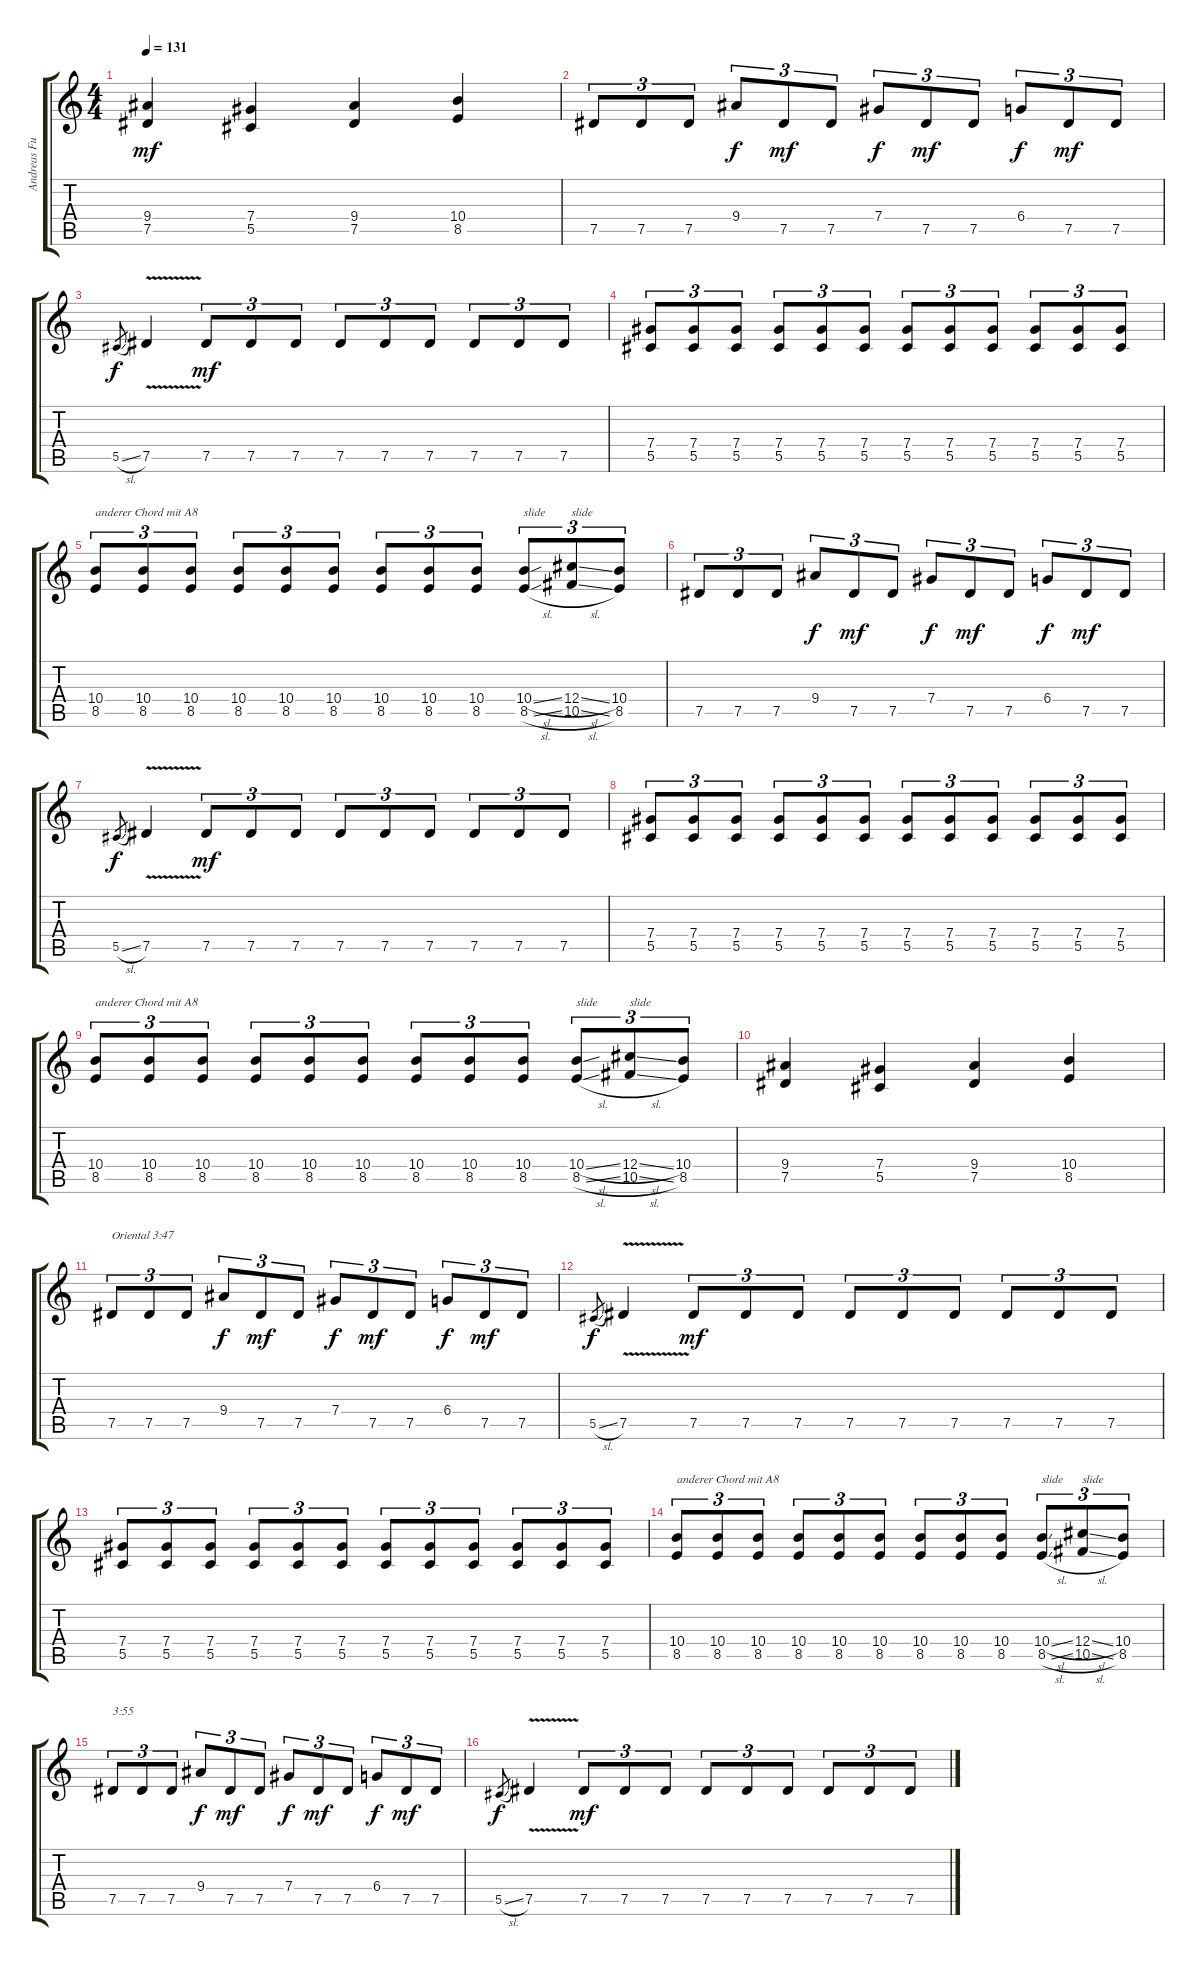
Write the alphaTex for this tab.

\track ("Andreas Fullmestad (D# Tuning)" "Andreas Fu") {instrument distortionguitar}
\staff {score tabs}
\tuning (Eb4 Bb3 Gb3 Db3 Ab2 Eb2) {hide}
\ts (4 4)
\tempo 131
\clef g2
\ks c
(9.4 7.5).4{dy mf} (7.4 5.5).4 (9.4 7.5).4 (10.4 8.5).4 |
7.5.8{tu (3 2) instrument overdrivenguitar} 7.5.8{tu (3 2)} 7.5.8{tu (3 2)} 9.4.8{tu (3 2) dy f} 7.5.8{tu (3 2) dy mf} 7.5.8{tu (3 2)} 7.4.8{tu (3 2) dy f} 7.5.8{tu (3 2) dy mf} 7.5.8{tu (3 2)} 6.4.8{tu (3 2) dy f} 7.5.8{tu (3 2) dy mf} 7.5.8{tu (3 2)} |
5.5{sl}.8{gr dy f} 7.5{v}.4 7.5.8{tu (3 2) dy mf} 7.5.8{tu (3 2)} 7.5.8{tu (3 2)} 7.5.8{tu (3 2)} 7.5.8{tu (3 2)} 7.5.8{tu (3 2)} 7.5.8{tu (3 2)} 7.5.8{tu (3 2)} 7.5.8{tu (3 2)} |
(7.4 5.5).8{tu (3 2) instrument distortionguitar} (7.4 5.5).8{tu (3 2)} (7.4 5.5).8{tu (3 2)} (7.4 5.5).8{tu (3 2)} (7.4 5.5).8{tu (3 2)} (7.4 5.5).8{tu (3 2)} (7.4 5.5).8{tu (3 2)} (7.4 5.5).8{tu (3 2)} (7.4 5.5).8{tu (3 2)} (7.4 5.5).8{tu (3 2)} (7.4 5.5).8{tu (3 2)} (7.4 5.5).8{tu (3 2)} |
(10.4 8.5).8{tu (3 2) txt "anderer Chord mit A8"} (10.4 8.5).8{tu (3 2)} (10.4 8.5).8{tu (3 2)} (10.4 8.5).8{tu (3 2)} (10.4 8.5).8{tu (3 2)} (10.4 8.5).8{tu (3 2)} (10.4 8.5).8{tu (3 2)} (10.4 8.5).8{tu (3 2)} (10.4 8.5).8{tu (3 2)} (10.4{sl} 8.5{sl}).8{tu (3 2) txt "slide"} (12.4{sl} 10.5{sl}).8{tu (3 2) txt "slide"} (10.4 8.5).8{tu (3 2)} |
7.5.8{tu (3 2) instrument overdrivenguitar} 7.5.8{tu (3 2)} 7.5.8{tu (3 2)} 9.4.8{tu (3 2) dy f} 7.5.8{tu (3 2) dy mf} 7.5.8{tu (3 2)} 7.4.8{tu (3 2) dy f} 7.5.8{tu (3 2) dy mf} 7.5.8{tu (3 2)} 6.4.8{tu (3 2) dy f} 7.5.8{tu (3 2) dy mf} 7.5.8{tu (3 2)} |
5.5{sl}.8{gr dy f} 7.5{v}.4 7.5.8{tu (3 2) dy mf} 7.5.8{tu (3 2)} 7.5.8{tu (3 2)} 7.5.8{tu (3 2)} 7.5.8{tu (3 2)} 7.5.8{tu (3 2)} 7.5.8{tu (3 2)} 7.5.8{tu (3 2)} 7.5.8{tu (3 2)} |
(7.4 5.5).8{tu (3 2) instrument distortionguitar} (7.4 5.5).8{tu (3 2)} (7.4 5.5).8{tu (3 2)} (7.4 5.5).8{tu (3 2)} (7.4 5.5).8{tu (3 2)} (7.4 5.5).8{tu (3 2)} (7.4 5.5).8{tu (3 2)} (7.4 5.5).8{tu (3 2)} (7.4 5.5).8{tu (3 2)} (7.4 5.5).8{tu (3 2)} (7.4 5.5).8{tu (3 2)} (7.4 5.5).8{tu (3 2)} |
(10.4 8.5).8{tu (3 2) txt "anderer Chord mit A8"} (10.4 8.5).8{tu (3 2)} (10.4 8.5).8{tu (3 2)} (10.4 8.5).8{tu (3 2)} (10.4 8.5).8{tu (3 2)} (10.4 8.5).8{tu (3 2)} (10.4 8.5).8{tu (3 2)} (10.4 8.5).8{tu (3 2)} (10.4 8.5).8{tu (3 2)} (10.4{sl} 8.5{sl}).8{tu (3 2) txt "slide"} (12.4{sl} 10.5{sl}).8{tu (3 2) txt "slide"} (10.4 8.5).8{tu (3 2)} |
(9.4 7.5).4 (7.4 5.5).4 (9.4 7.5).4 (10.4 8.5).4 |
7.5.8{tu (3 2) txt "Oriental 3:47" instrument overdrivenguitar} 7.5.8{tu (3 2)} 7.5.8{tu (3 2)} 9.4.8{tu (3 2) dy f} 7.5.8{tu (3 2) dy mf} 7.5.8{tu (3 2)} 7.4.8{tu (3 2) dy f} 7.5.8{tu (3 2) dy mf} 7.5.8{tu (3 2)} 6.4.8{tu (3 2) dy f} 7.5.8{tu (3 2) dy mf} 7.5.8{tu (3 2)} |
5.5{sl}.8{gr dy f} 7.5{v}.4 7.5.8{tu (3 2) dy mf} 7.5.8{tu (3 2)} 7.5.8{tu (3 2)} 7.5.8{tu (3 2)} 7.5.8{tu (3 2)} 7.5.8{tu (3 2)} 7.5.8{tu (3 2)} 7.5.8{tu (3 2)} 7.5.8{tu (3 2)} |
(7.4 5.5).8{tu (3 2) instrument distortionguitar} (7.4 5.5).8{tu (3 2)} (7.4 5.5).8{tu (3 2)} (7.4 5.5).8{tu (3 2)} (7.4 5.5).8{tu (3 2)} (7.4 5.5).8{tu (3 2)} (7.4 5.5).8{tu (3 2)} (7.4 5.5).8{tu (3 2)} (7.4 5.5).8{tu (3 2)} (7.4 5.5).8{tu (3 2)} (7.4 5.5).8{tu (3 2)} (7.4 5.5).8{tu (3 2)} |
(10.4 8.5).8{tu (3 2) txt "anderer Chord mit A8"} (10.4 8.5).8{tu (3 2)} (10.4 8.5).8{tu (3 2)} (10.4 8.5).8{tu (3 2)} (10.4 8.5).8{tu (3 2)} (10.4 8.5).8{tu (3 2)} (10.4 8.5).8{tu (3 2)} (10.4 8.5).8{tu (3 2)} (10.4 8.5).8{tu (3 2)} (10.4{sl} 8.5{sl}).8{tu (3 2) txt "slide"} (12.4{sl} 10.5{sl}).8{tu (3 2) txt "slide"} (10.4 8.5).8{tu (3 2)} |
7.5.8{tu (3 2) txt "3:55" instrument overdrivenguitar} 7.5.8{tu (3 2)} 7.5.8{tu (3 2)} 9.4.8{tu (3 2) dy f} 7.5.8{tu (3 2) dy mf} 7.5.8{tu (3 2)} 7.4.8{tu (3 2) dy f} 7.5.8{tu (3 2) dy mf} 7.5.8{tu (3 2)} 6.4.8{tu (3 2) dy f} 7.5.8{tu (3 2) dy mf} 7.5.8{tu (3 2)} |
5.5{sl}.8{gr dy f} 7.5{v}.4 7.5.8{tu (3 2) dy mf} 7.5.8{tu (3 2)} 7.5.8{tu (3 2)} 7.5.8{tu (3 2)} 7.5.8{tu (3 2)} 7.5.8{tu (3 2)} 7.5.8{tu (3 2)} 7.5.8{tu (3 2)} 7.5.8{tu (3 2)}
